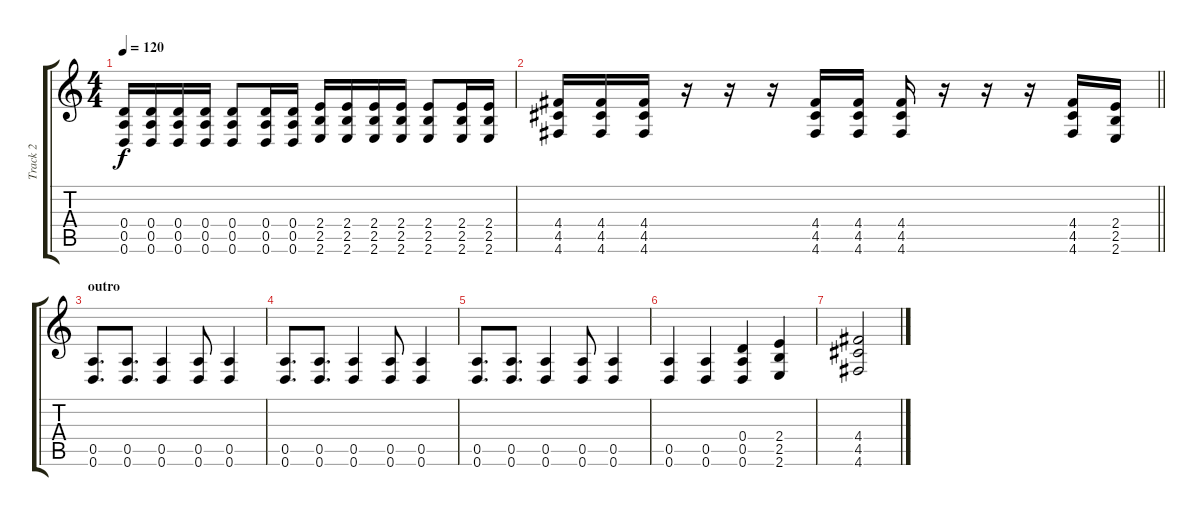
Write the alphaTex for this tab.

\track ("Track 2" "Track 2") {instrument overdrivenguitar}
\staff {score tabs}
\tuning (E4 B3 G3 D3 A2 D2) {hide}
\ts (4 4)
\tempo 120
\clef g2
\ks c
(0.4 0.5 0.6).16{dy f} (0.4 0.5 0.6).16 (0.4 0.5 0.6).16 (0.4 0.5 0.6).16 (0.4 0.5 0.6).8 (0.4 0.5 0.6).16 (0.4 0.5 0.6).16 (2.4 2.5 2.6).16 (2.4 2.5 2.6).16 (2.4 2.5 2.6).16 (2.4 2.5 2.6).16 (2.4 2.5 2.6).8 (2.4 2.5 2.6).16 (2.4 2.5 2.6).16 |
\barLineRight lightlight
(4.4 4.5 4.6).16 (4.4 4.5 4.6).16 (4.4 4.5 4.6).16 r.16 r.16 r.16 (4.4 4.5 4.6).16 (4.4 4.5 4.6).16 (4.4 4.5 4.6).16 r.16 r.16 r.16 (4.4 4.5 4.6).16 (2.4 2.5 2.6).16 |
\section ("" "outro")
(0.5 0.6).8{d} (0.5 0.6).8{d} (0.5 0.6).4 (0.5 0.6).8 (0.5 0.6).4 |
(0.5 0.6).8{d} (0.5 0.6).8{d} (0.5 0.6).4 (0.5 0.6).8 (0.5 0.6).4 |
(0.5 0.6).8{d} (0.5 0.6).8{d} (0.5 0.6).4 (0.5 0.6).8 (0.5 0.6).4 |
(0.5 0.6).4 (0.5 0.6).4 (0.4 0.5 0.6).4 (2.4 2.5 2.6).4 |
(4.4 4.5 4.6).2
